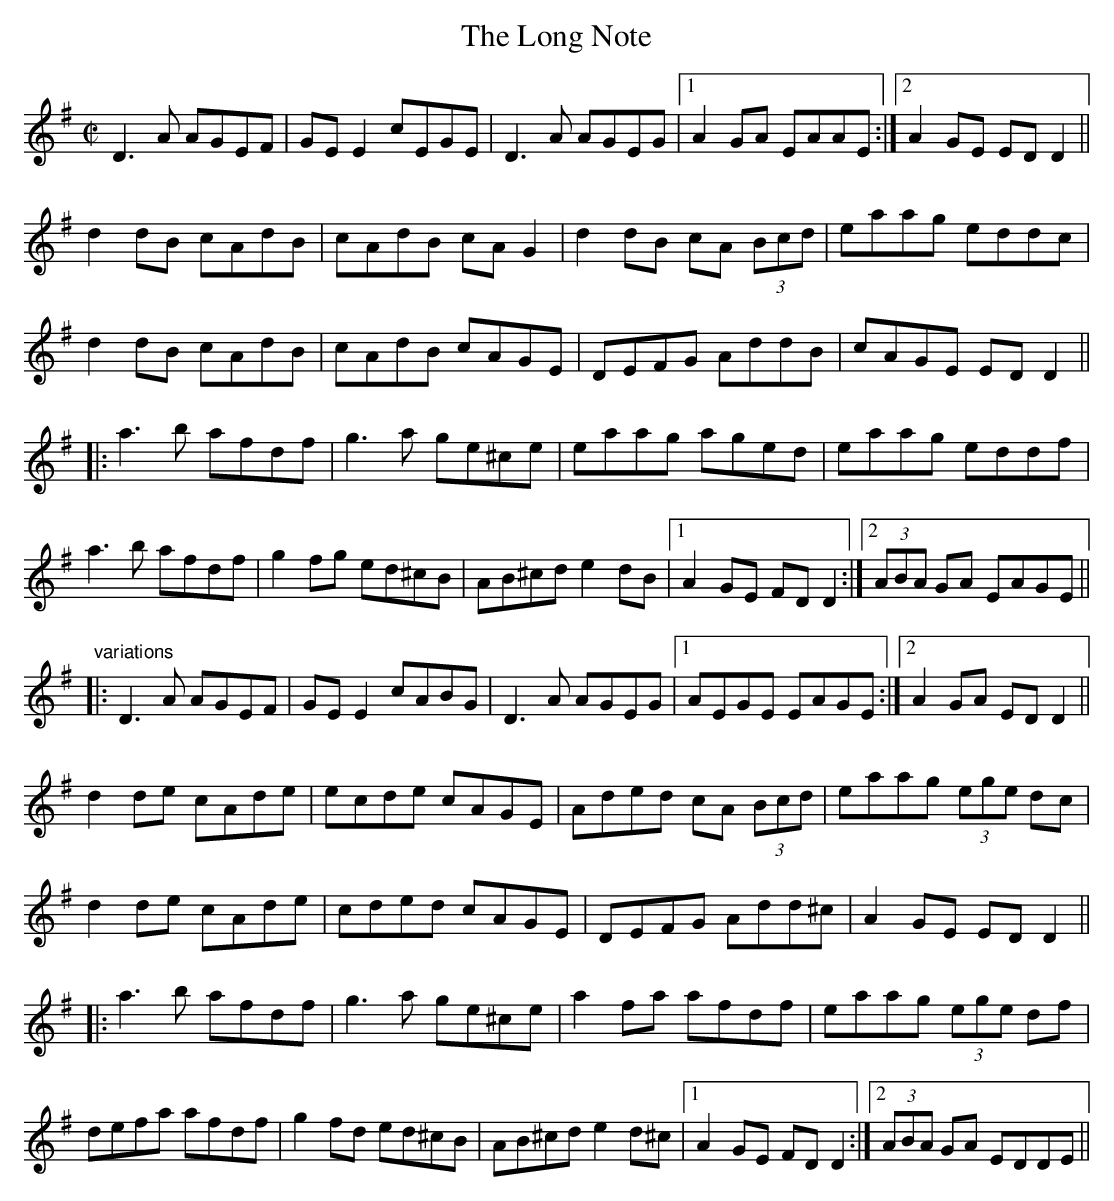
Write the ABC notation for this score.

X:1
T:Long Note, The
M:C|
K:Dmix
D3A AGEF|GEE2 cEGE|D3A AGEG|1 A2GA EAAE:|2 A2GE EDD2||
d2dB cAdB|cAdB cAG2|d2dB cA (3Bcd|eaag eddc|
d2dB cAdB|cAdB cAGE|DEFG AddB|cAGE EDD2||
|:a3b afdf|g3a ge^ce|eaag aged|eaag eddf|
a3b afdf|g2fg ed^cB|AB^cd e2dB|1 A2GE FDD2:|2 (3ABA GA EAGE||
"variations"
|:D3A AGEF|GEE2 cABG|D3A AGEG|1 AEGE EAGE:|2 A2GA EDD2||
d2de cAde|ecde cAGE|Aded cA (3Bcd|eaag (3ege dc|
d2de cAde|cded cAGE|DEFG Add^c|A2GE EDD2||
|:a3b afdf|g3a ge^ce|a2fa afdf|eaag (3ege df|
defa afdf|g2fd ed^cB|AB^cd e2d^c|1 A2GE FDD2:|2 (3ABA GA EDDE||
